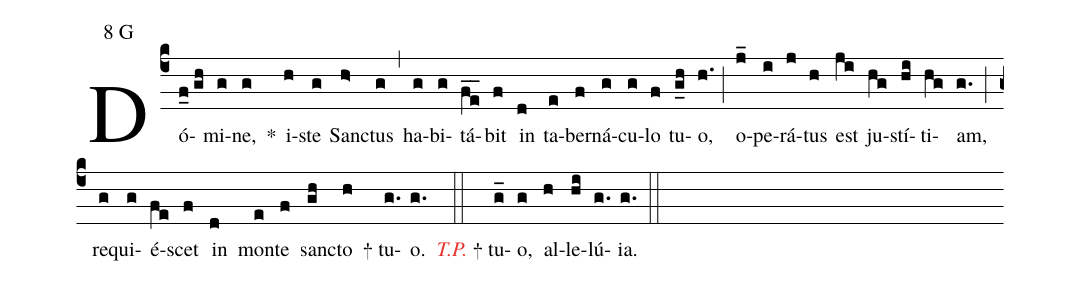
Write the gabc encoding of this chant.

mode:8 G;
%%
(c4) Dó(f_0//gh)mi(g)ne,(g) *() i(h)ste(g) San(h>)ctus(g) (,) ha(g)bi(g)tá(fe__)bit(f) in(d) ta(e)ber(f)ná(g)cu(g)lo(f) tu(g_h)o,(h.) (;) o(j_)pe(i)rá(j)tus(h) est(ji) ju(hg)stí(hi)ti(hg)am,(g.) (;) re(g)qui(g)é(fe)scet(f) in(d) mon(e)te(f) san(gh)cto(h) <sp>+</sp> tu(g.)o.(g.) (::) <c><i>T.P.</i></c> <sp>+</sp> t{u}(g_)o,(g) al(h)le(hi)lú(g.){ia}.(g.) (::)
